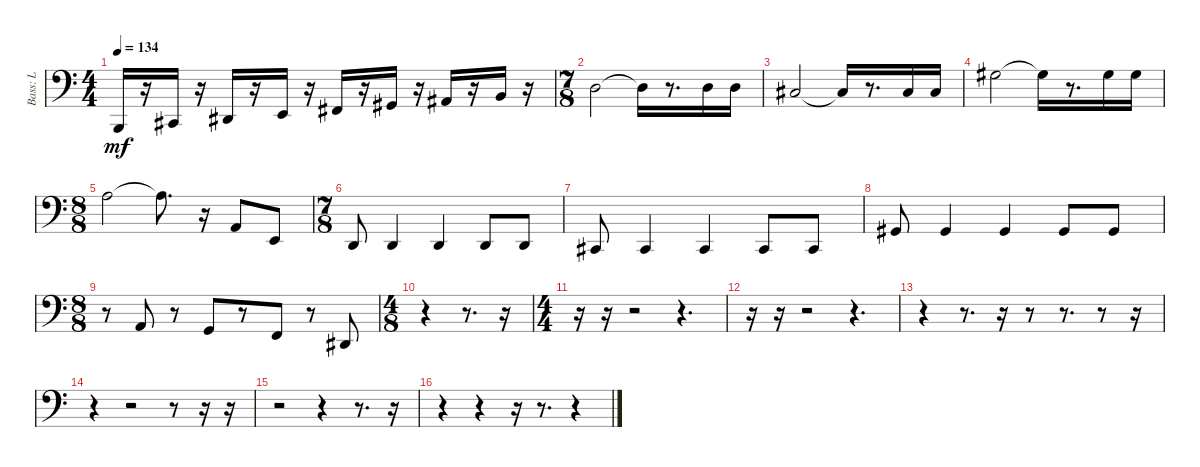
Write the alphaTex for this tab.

\track ("Bass: L" "Bass: L") {instrument tuba}
\staff {score}
\tuning (E4 B3 G3 D3 A2 E2 B1) {hide}
\ts (4 4)
\tempo 134
\clef f4
\ks c
0.7.16{dy mf} r.16 2.7.16 r.16 4.7.16 r.16 0.6.16 r.16 2.6.16 r.16 4.6.16 r.16 1.5.16 r.16 2.5.16 r.16 |
\ts (7 8)
0.4.2 0.4{t}.16 r.8{d} 0.4.16 0.4.16 |
4.5.2 4.5{t}.16 r.8{d} 4.5.16 4.5.16 |
1.3.2 1.3{t}.16 r.8{d} 1.3.16 1.3.16 |
\ts (8 8)
2.3.2 2.3{t}.8{d} r.16 0.5.8 0.6.8 |
\ts (7 8)
3.7.8 3.7.4 3.7.4 3.7.8 3.7.8 |
2.7.8 2.7.4 2.7.4 2.7.8 2.7.8 |
4.6.8 4.6.4 4.6.4 4.6.8 4.6.8 |
\ts (8 8)
r.8 0.5.8 r.8 3.6.8 r.8 1.6.8 r.8 4.7.8 |
\ts (4 8)
r.4 r.8{d} r.16 |
\ts (4 4)
r.16 r.16 r.2 r.4{d} |
r.16 r.16 r.2 r.4{d} |
r.4 r.8{d} r.16 r.8 r.8{d} r.8 r.16 |
r.4 r.2 r.8 r.16 r.16 |
r.2 r.4 r.8{d} r.16 |
r.4 r.4 r.16 r.8{d} r.4
